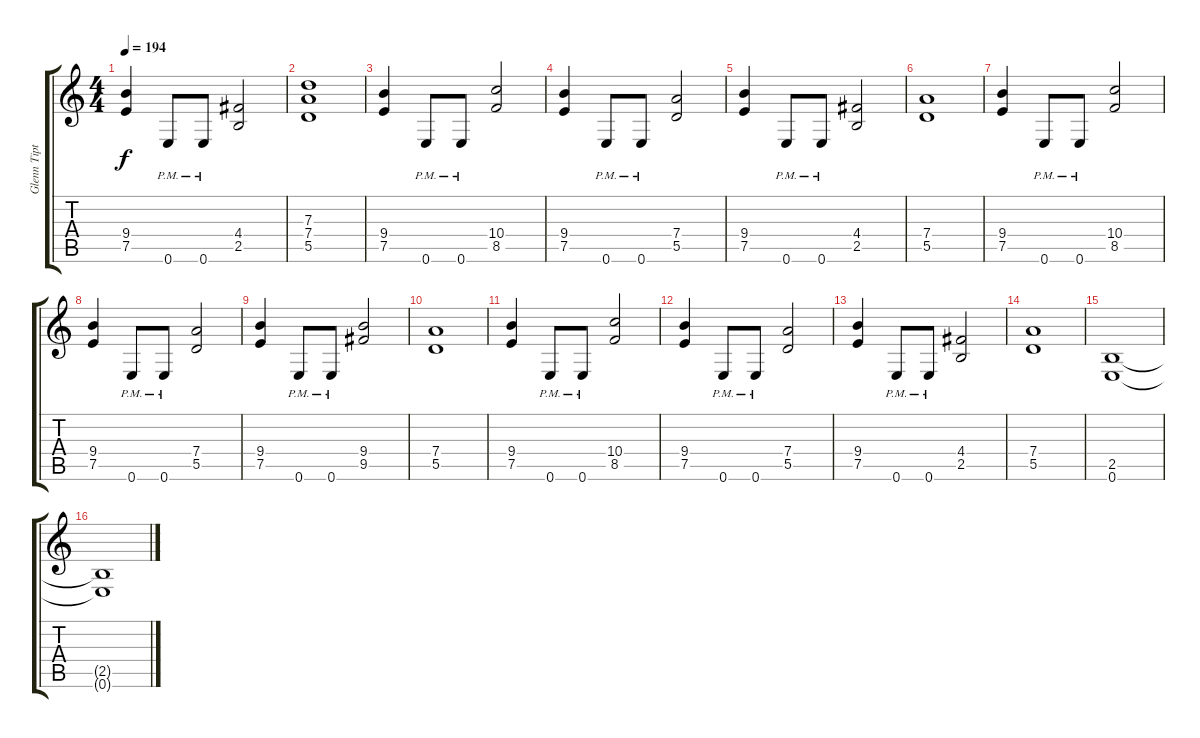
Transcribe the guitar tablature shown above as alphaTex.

\track ("Glenn Tipton" "Glenn Tipt") {instrument distortionguitar}
\staff {score tabs}
\tuning (E4 B3 G3 D3 A2 E2) {hide}
\ts (4 4)
\tempo 194
\clef g2
\ks c
(9.4 7.5).4{dy f} 0.6{pm}.8 0.6{pm}.8 (4.4 2.5).2 |
(7.3 7.4 5.5).1 |
(9.4 7.5).4 0.6{pm}.8 0.6{pm}.8 (10.4 8.5).2 |
(9.4 7.5).4 0.6{pm}.8 0.6{pm}.8 (7.4 5.5).2 |
(9.4 7.5).4 0.6{pm}.8 0.6{pm}.8 (4.4 2.5).2 |
(7.4 5.5).1 |
(9.4 7.5).4 0.6{pm}.8 0.6{pm}.8 (10.4 8.5).2 |
(9.4 7.5).4 0.6{pm}.8 0.6{pm}.8 (7.4 5.5).2 |
(9.4 7.5).4 0.6{pm}.8 0.6{pm}.8 (9.4 9.5).2 |
(7.4 5.5).1 |
(9.4 7.5).4 0.6{pm}.8 0.6{pm}.8 (10.4 8.5).2 |
(9.4 7.5).4 0.6{pm}.8 0.6{pm}.8 (7.4 5.5).2 |
(9.4 7.5).4 0.6{pm}.8 0.6{pm}.8 (4.4 2.5).2 |
(7.4 5.5).1 |
(2.5 0.6).1 |
(2.5{t} 0.6{t}).1
